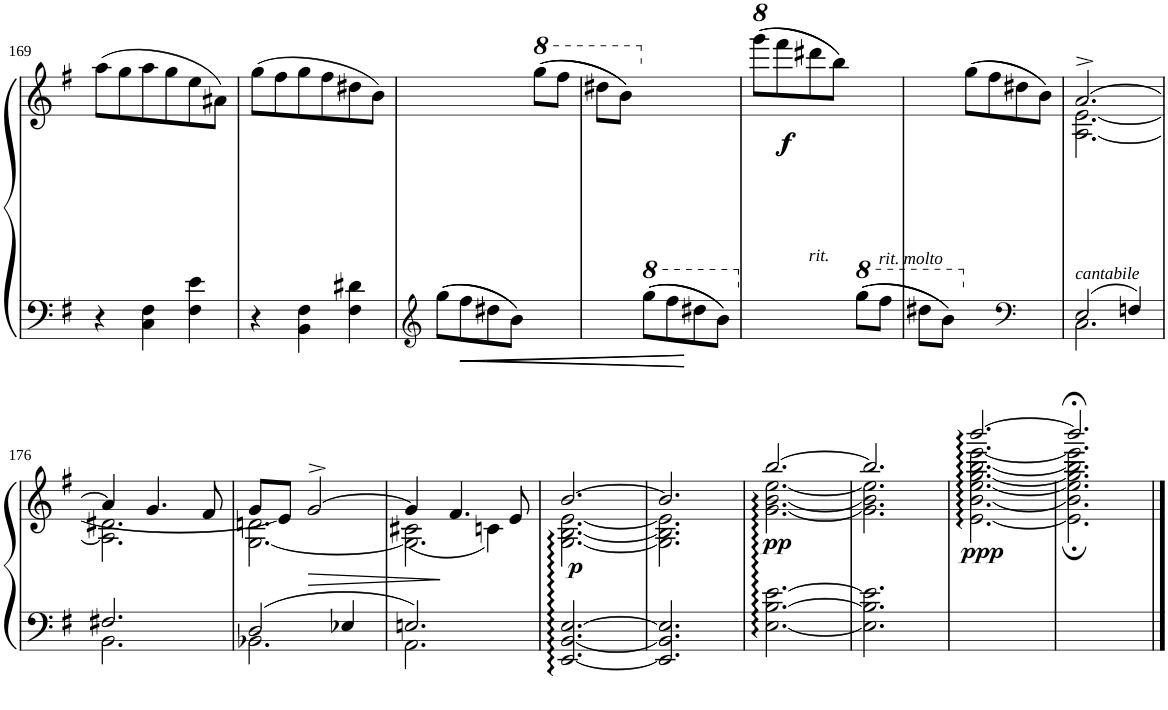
**kern	**kern	**dynam
*part1	*part1	*part1
*staff2	*staff1	*staff1/2
!!LO:PB:g=z
*clefF4	*clefG2	*
*k[f#]	*k[f#]	*
*G:	*G:	*
*M3/4	*M3/4	*
=169	=169	=169
4r	(8aa\L	.
.	8gg\	.
4C\ 4F#\	8aa\	.
.	8gg\	.
4F#\ 4e\	8ee\	.
.	8a#X\J)	.
=170	=170	=170
4r	(8gg\L	.
.	8ff#\	.
4BB\ 4F#\	8gg\	.
.	8ff#\	.
4F#\ 4d#X\	8dd#X\	.
.	8b\J)	.
=171	=171	=171
*clefG2	*	*
8gg\L	2ryy	.
8ff#\	.	.
8dd#X\	.	.
8b\J	.	.
*	*8va	*
4ryy	((8ggg\L	.
.	8fff#\J	.
=172	=172	=172
4ryy	8ddd#X\L	.
.	8bb\J))	.
*8va	*	*
*	*X8va	*
8ggg\L	2ryy	.
8fff#\	.	.
8ddd#X\	.	.
8bb\J	.	.
=173	=173	=173
*X8va	*	*
*	*8va	*
2ryy	((8gggg\L	.
!	!	!LO:DY:b
!	!	!LO:DY:n=1:b
.	8ffff#\	f f
!	!LO:TX:b:i:t=rit.	!
.	8dddd#X\	.
.	8bbb\J))	.
*8va	*	*
8ggg\L	4ryy	.
!LO:TX:a:i:t=rit. molto	!	!
8fff#\J	.	.
=174	=174	=174
*	*X8va	*
8ddd#X\L	4ryy	.
8bb\J	.	.
*X8va	*	*
2ryy	((8gg\L	.
.	8ff#\	.
*clefF4	*	*
.	8dd#X\	.
.	8b\J))	.
=175	=175	=175
*^	*^	*
!	!	!LO:TX:b:i:t=cantabile	!	!
2E/	2.C\	[2.a^/	[2.A\ [2.e\	.
4Fn/	.	.	.	.
!!LO:LB:g=z	!!
=176	=176	=176	=176	=176
2.F#X/	2.BB\	4a/]	2.A\] 2.d#X\	.
.	.	4.g/	.	.
.	.	8f#/	.	.
=177	=177	=177	=177	=177
2D/	2.BB-X\	8g/L	[2.G\ 2.dn\	.
.	.	8e/J]	.	.
!	!	!	!	!LO:HP:b
.	.	[2g^/	.	>
4E-X/	.	.	.	.
=178	=178	=178	=178	=178
*	*	*	*^	*
2.En/	2.AA\	4g/]	2.G\]	(2c#X\	.
.	.	4.f#/	.	.	]
.	.	.	.	4cn\)	.
.	.	8e/	.	.	.
*v	*v	*	*	*	*
*	*	*v	*v	*
=179	=179	=179	=179
!	!	!	!LO:DY:b
[2.EE/ [2.BB/ [2.E/	[2.b/	[2.G\ [2.B\ [2.e\	p
=180	=180	=180	=180
2.EE/] 2.BB/] 2.E/]	2.b/]	2.G\] 2.B\] 2.e\]	.
=181	=181	=181	=181
!	!	!	!LO:DY:b
[2.E\ [2.B\ [2.e\	[2.bb/	[2.g\ [2.b\ [2.ee\	pp
=182	=182	=182	=182
2.E\] 2.B\] 2.e\]	2.bb/]	2.g\] 2.b\] 2.ee\]	.
=183	=183	=183	=183
*	*	*^	*
!	!	!	!	!LO:DY:b
2.ryy	[2.bbb/	[2.e\ [2.b\ [2.ee\	[2.gg\ [2.bb\ [2.eee\	ppp
=184	=184	=184	=184	=184
2.ryy	2.bbb;</]	2.e\]; 2.b\]; 2.ee\];	2.gg\] 2.bb\] 2.eee\]	.
*	*v	*v	*v	*
==	==	==
*-	*-	*-
